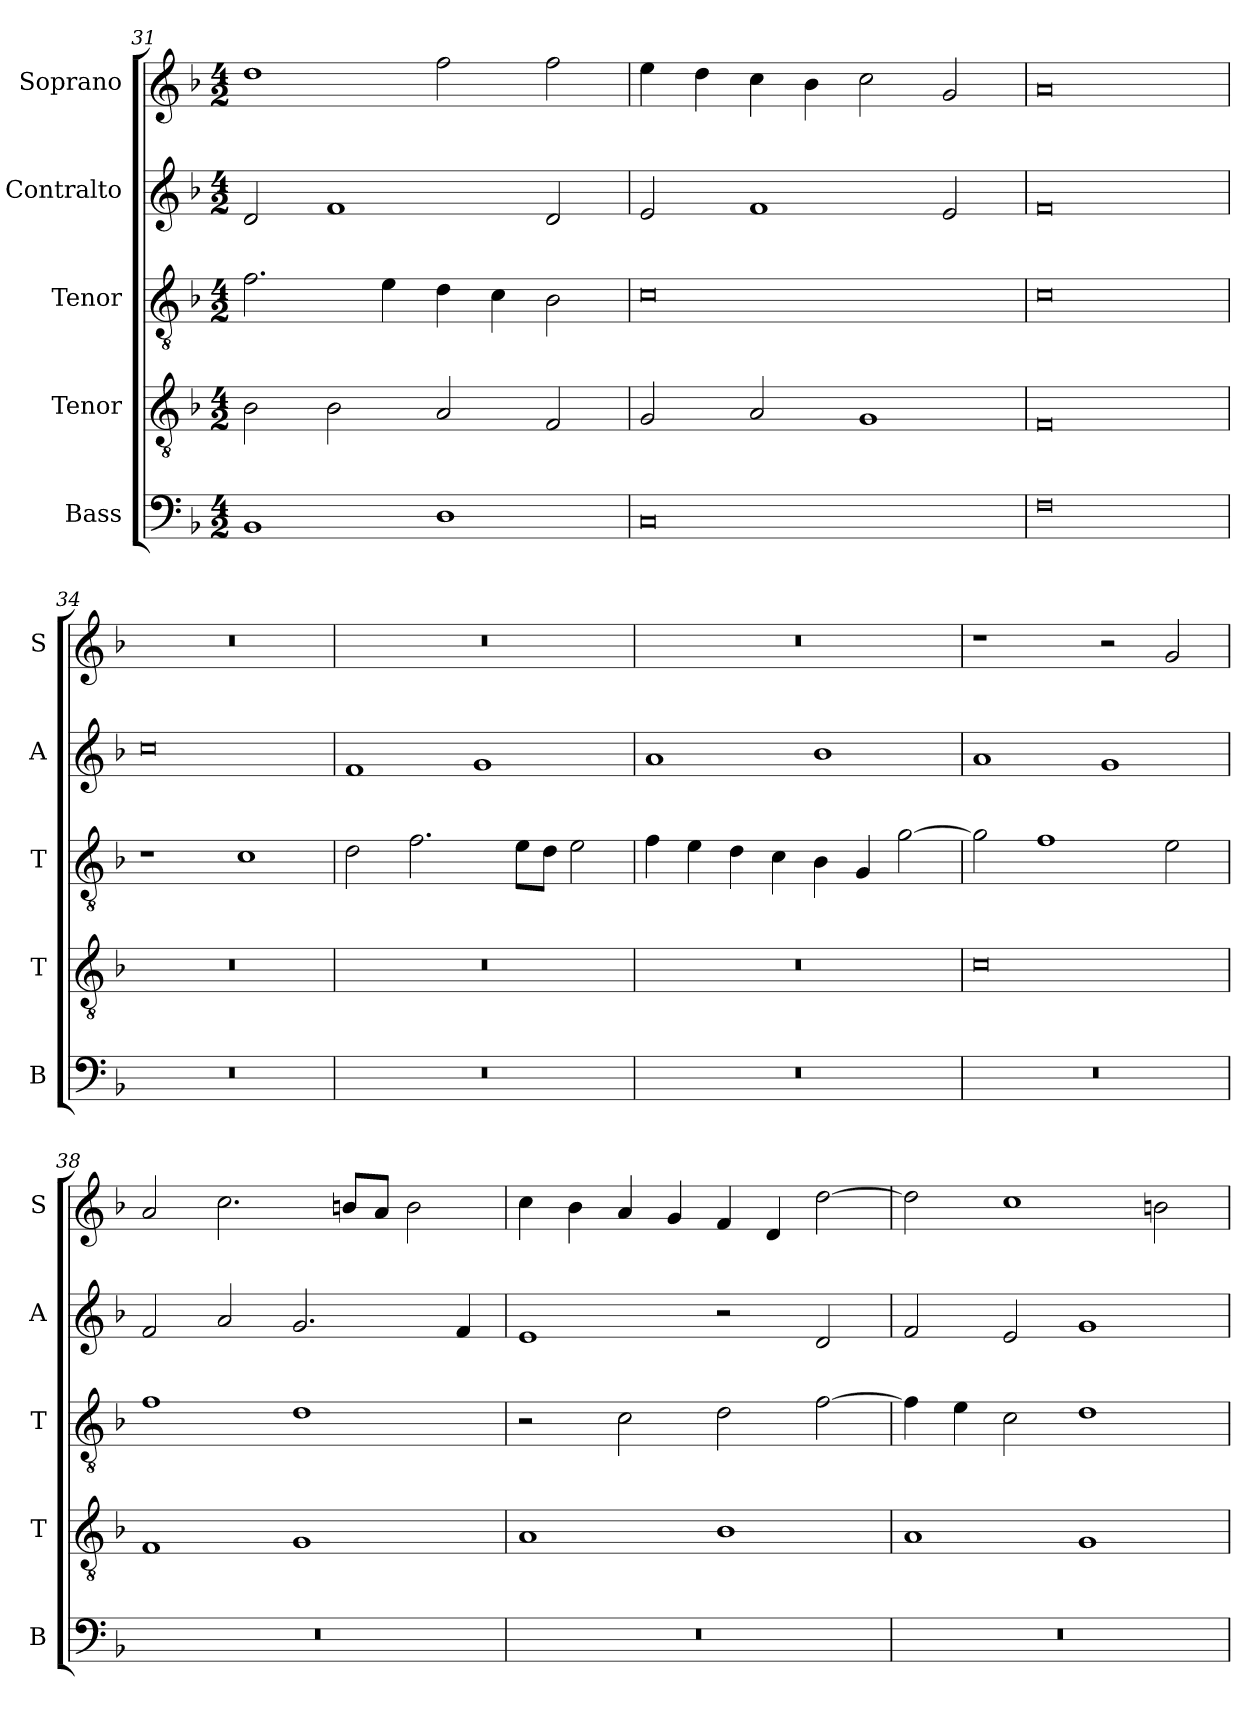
**kern	**kern	**kern	**kern	**kern
*part5	*part4	*part3	*part2	*part1
*staff5	*staff4	*staff3	*staff2	*staff1
*I"Bass	*I"Tenor	*I"Tenor	*I"Contralto	*I"Soprano
*I'B	*I'T	*I'T	*I'A	*I'S
*clefF4	*clefGv2	*clefGv2	*clefG2	*clefG2
*k[b-]	*k[b-]	*k[b-]	*k[b-]	*k[b-]
*F:ion	*F:ion	*F:ion	*F:ion	*F:ion
*M4/2	*M4/2	*M4/2	*M4/2	*M4/2
=31	=31	=31	=31	=31
1BB-	2B-	2.f	2d	1dd
.	2B-	.	1f	.
.	.	4e	.	.
1D	2A	4d	.	2ff
.	.	4c	.	.
.	2F	2B-	2d	2ff
=32	=32	=32	=32	=32
0C	2G	0c	2e	4ee
.	.	.	.	4dd
.	2A	.	1f	4cc
.	.	.	.	4b-
.	1G	.	.	2cc
.	.	.	2e	2g
=33	=33	=33	=33	=33
0F	0F	0c	0f	0a
=34	=34	=34	=34	=34
0r	0r	1r	0cc	0r
.	.	1c	.	.
=35	=35	=35	=35	=35
0r	0r	2d	1f	0r
.	.	2.f	.	.
.	.	.	1g	.
.	.	8e\L	.	.
.	.	8d\J	.	.
.	.	2e	.	.
=36	=36	=36	=36	=36
0r	0r	4f	1a	0r
.	.	4e	.	.
.	.	4d	.	.
.	.	4c	.	.
.	.	4B-	1b-	.
.	.	4G	.	.
.	.	[2g	.	.
=37	=37	=37	=37	=37
0r	0c	2g]	1a	1r
.	.	1f	.	.
.	.	.	1g	2r
.	.	2e	.	2g
=38	=38	=38	=38	=38
0r	1F	1f	2f	2a
.	.	.	2a	2.cc
.	1G	1d	2.g	.
.	.	.	.	8bn/L
.	.	.	.	8a/J
.	.	.	.	2b
.	.	.	4f	.
=39	=39	=39	=39	=39
0r	1A	2r	1e	4cc
.	.	.	.	4b-
.	.	2c	.	4a
.	.	.	.	4g
.	1B-	2d	2r	4f
.	.	.	.	4d
.	.	[2f	2d	[2dd
=40	=40	=40	=40	=40
0r	1A	4f]	2f	2dd]
.	.	4e	.	.
.	.	2c	2e	1cc
.	1G	1d	1g	.
.	.	.	.	2bn
=	=	=	=	=
*-	*-	*-	*-	*-
